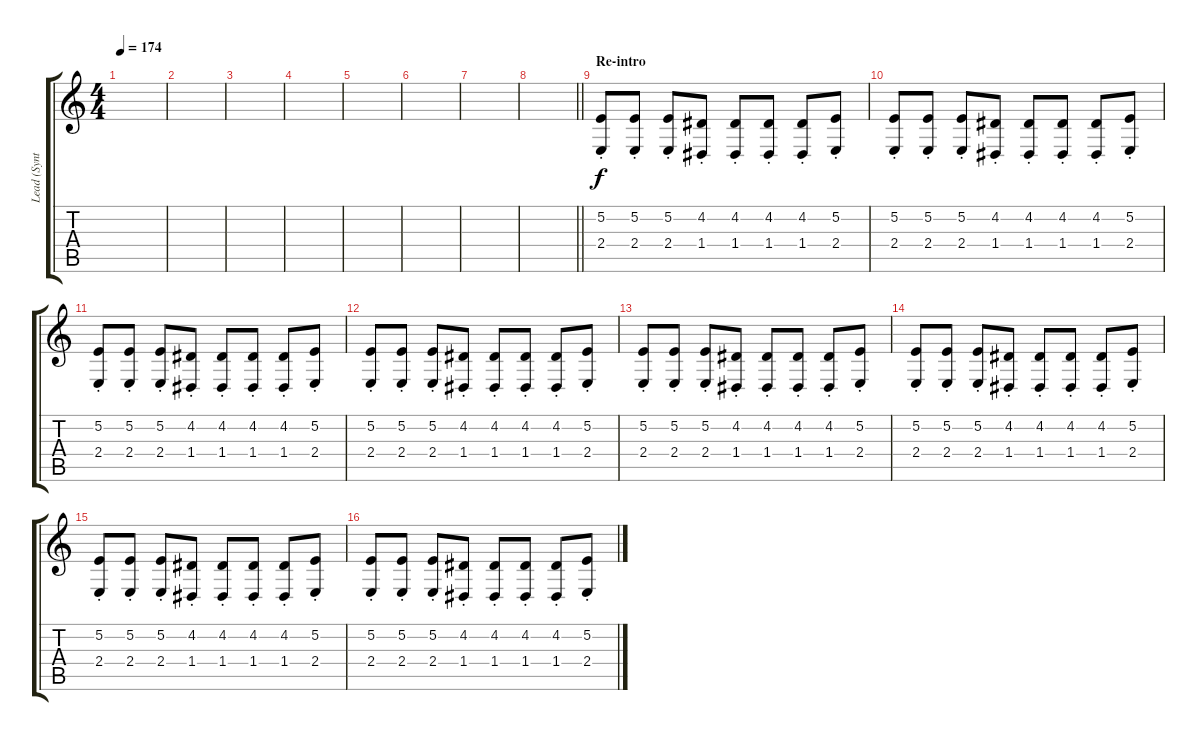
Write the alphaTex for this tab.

\track ("Lead (Synth)" "Lead (Synt") {instrument lead2sawtooth}
\staff {score tabs}
\tuning (E4 B3 G3 D3 A2 E2) {hide}
\ts (4 4)
\tempo 174
\clef g2
\ks c
|
|
|
|
|
|
|
\barLineRight lightlight
|
\section ("" "Re-intro")
(5.2{st} 2.4{st}).8 (5.2{st} 2.4{st}).8 (5.2{st} 2.4{st}).8 (4.2{st} 1.4{st}).8 (4.2{st} 1.4{st}).8 (4.2{st} 1.4{st}).8 (4.2{st} 1.4{st}).8 (5.2{st} 2.4{st}).8 |
(5.2{st} 2.4{st}).8 (5.2{st} 2.4{st}).8 (5.2{st} 2.4{st}).8 (4.2{st} 1.4{st}).8 (4.2{st} 1.4{st}).8 (4.2{st} 1.4{st}).8 (4.2{st} 1.4{st}).8 (5.2{st} 2.4{st}).8 |
(5.2{st} 2.4{st}).8 (5.2{st} 2.4{st}).8 (5.2{st} 2.4{st}).8 (4.2{st} 1.4{st}).8 (4.2{st} 1.4{st}).8 (4.2{st} 1.4{st}).8 (4.2{st} 1.4{st}).8 (5.2{st} 2.4{st}).8 |
(5.2{st} 2.4{st}).8 (5.2{st} 2.4{st}).8 (5.2{st} 2.4{st}).8 (4.2{st} 1.4{st}).8 (4.2{st} 1.4{st}).8 (4.2{st} 1.4{st}).8 (4.2{st} 1.4{st}).8 (5.2{st} 2.4{st}).8 |
(5.2{st} 2.4{st}).8 (5.2{st} 2.4{st}).8 (5.2{st} 2.4{st}).8 (4.2{st} 1.4{st}).8 (4.2{st} 1.4{st}).8 (4.2{st} 1.4{st}).8 (4.2{st} 1.4{st}).8 (5.2{st} 2.4{st}).8 |
(5.2{st} 2.4{st}).8 (5.2{st} 2.4{st}).8 (5.2{st} 2.4{st}).8 (4.2{st} 1.4{st}).8 (4.2{st} 1.4{st}).8 (4.2{st} 1.4{st}).8 (4.2{st} 1.4{st}).8 (5.2{st} 2.4{st}).8 |
(5.2{st} 2.4{st}).8 (5.2{st} 2.4{st}).8 (5.2{st} 2.4{st}).8 (4.2{st} 1.4{st}).8 (4.2{st} 1.4{st}).8 (4.2{st} 1.4{st}).8 (4.2{st} 1.4{st}).8 (5.2{st} 2.4{st}).8 |
(5.2{st} 2.4{st}).8 (5.2{st} 2.4{st}).8 (5.2{st} 2.4{st}).8 (4.2{st} 1.4{st}).8 (4.2{st} 1.4{st}).8 (4.2{st} 1.4{st}).8 (4.2{st} 1.4{st}).8 (5.2{st} 2.4{st}).8
